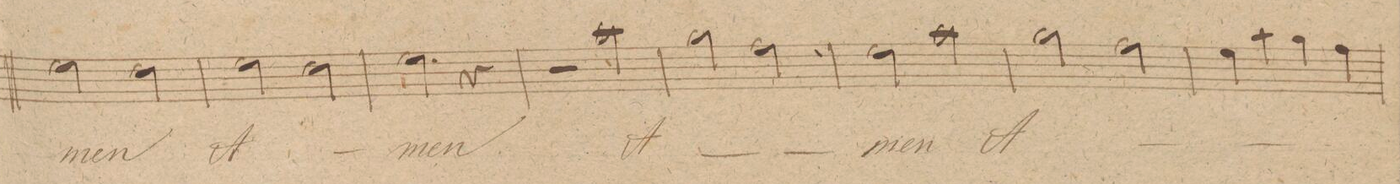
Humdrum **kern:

**kern	**text	**dynam
*I"Canto.	*	*
*clefC1	*	*
*k[f#c#g#]	*	*
*met(c|)	*	*
*M2/2	*	*
2cc#\	-men	.
2b\	.	.
=230	=230	=230
2cc#\	-A-	.
2b\	.	.
=231	=231	=231
2.cc#\	-men	.
4r	.	.
=232	=232	=232
2r	.	.
2ff#\	A-	.
=233	=233	=233
2ee\	.	.
2dd\	.	.
=234	=234	=234
2cc#\	-men	.
2ff#\	A-	.
=235	=235	=235
2ee\	.	.
2dd\	.	.
=236	=236	=236
4cc#\	.	.
4ff#\	.	.
4ee\	.	.
4dd\	.	.
=237	=237	=237
*-	*-	*-
